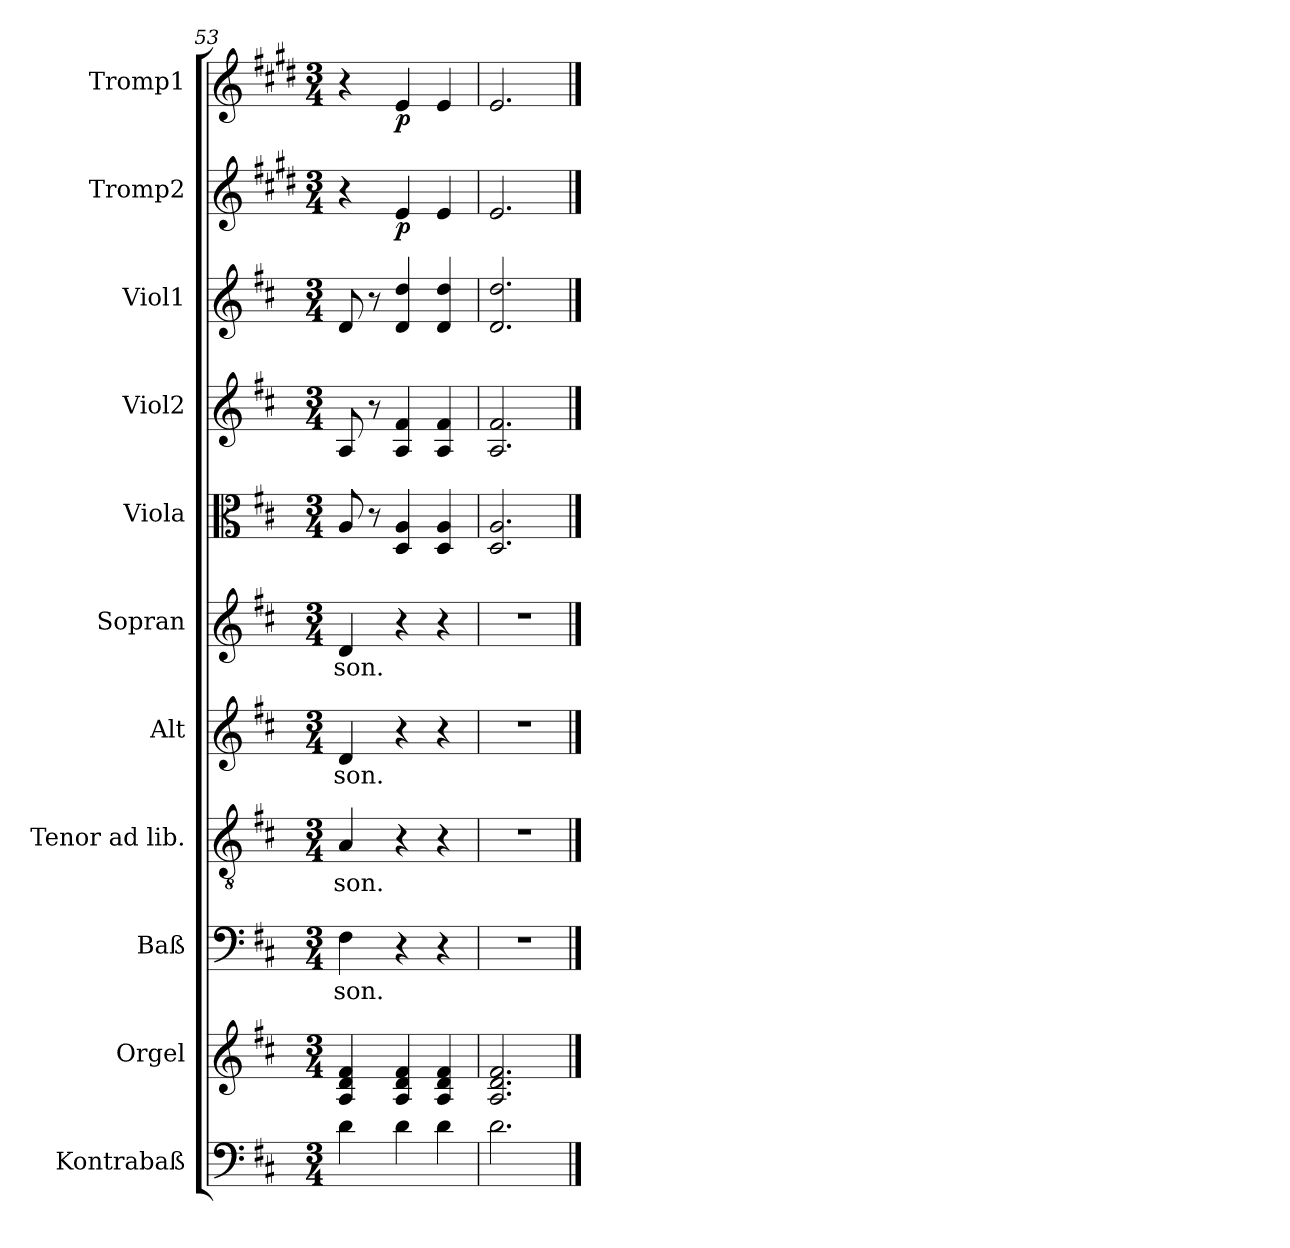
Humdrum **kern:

**kern	**kern	**kern	**text	**kern	**text	**kern	**text	**kern	**text	**kern	**kern	**kern	**kern	**dynam	**kern	**dynam
*part11	*part10	*part9	*part9	*part8	*part8	*part7	*part7	*part6	*part6	*part5	*part4	*part3	*part2	*part2	*part1	*part1
*staff11	*staff10	*staff9	*staff9	*staff8	*staff8	*staff7	*staff7	*staff6	*staff6	*staff5	*staff4	*staff3	*staff2	*staff2	*staff1	*staff1
*I"Kontrabaß	*I"Orgel	*I"Baß	*	*I"Tenor ad lib.	*	*I"Alt	*	*I"Sopran	*	*I"Viola	*I"Viol2	*I"Viol1	*I"Tromp2	*	*I"Tromp1	*
*	*	*	*	*	*	*	*	*	*	*I'Vla	*	*	*	*	*	*
*clefF4	*clefG2	*clefF4	*	*clefGv2	*	*clefG2	*	*clefG2	*	*clefC3	*clefG2	*clefG2	*clefG2	*	*clefG2	*
*ITrd7c12	*	*	*	*	*	*	*	*	*	*	*	*	*ITrd1c2	*	*ITrd1c2	*
*k[f#c#]	*k[f#c#]	*k[f#c#]	*	*k[f#c#]	*	*k[f#c#]	*	*k[f#c#]	*	*k[f#c#]	*k[f#c#]	*k[f#c#]	*k[f#c#]	*	*k[f#c#]	*
*D:	*D:	*D:	*	*D:	*	*D:	*	*D:	*	*D:	*D:	*D:	*D:	*	*D:	*
*M3/4	*M3/4	*M3/4	*	*M3/4	*	*M3/4	*	*M3/4	*	*M3/4	*M3/4	*M3/4	*M3/4	*	*M3/4	*
=53	=53	=53	=53	=53	=53	=53	=53	=53	=53	=53	=53	=53	=53	=53	=53	=53
!	!	!	!LO:LY:b	!	!LO:LY:b	!	!LO:LY:b	!	!LO:LY:b	!	!	!	!	!	!	!
4D\	4A/ 4d/ 4f#/	4F#\	-son.	4A/	-son.	4d/	-son.	4d/	-son.	8A/	8A/	8d/	4r	.	4r	.
.	.	.	.	.	.	.	.	.	.	8r	8r	8r	.	.	.	.
!	!	!	!	!	!	!	!	!	!	!	!	!	!	!LO:DY:b	!	!LO:DY:b
4D\	4A/ 4d/ 4f#/	4r	.	4r	.	4r	.	4r	.	4D/ 4A/	4A/ 4f#/	4d/ 4dd/	4d/	p	4d/	p
4D\	4A/ 4d/ 4f#/	4r	.	4r	.	4r	.	4r	.	4D/ 4A/	4A/ 4f#/	4d/ 4dd/	4d/	.	4d/	.
=54	=54	=54	=54	=54	=54	=54	=54	=54	=54	=54	=54	=54	=54	=54	=54	=54
2.D\	2.A/ 2.d/ 2.f#/	2.r	.	2.r	.	2.r	.	2.r	.	2.D/ 2.A/	2.A/ 2.f#/	2.d/ 2.dd/	2.d/	.	2.d/	.
==	==	==	==	==	==	==	==	==	==	==	==	==	==	==	==	==
*-	*-	*-	*-	*-	*-	*-	*-	*-	*-	*-	*-	*-	*-	*-	*-	*-
